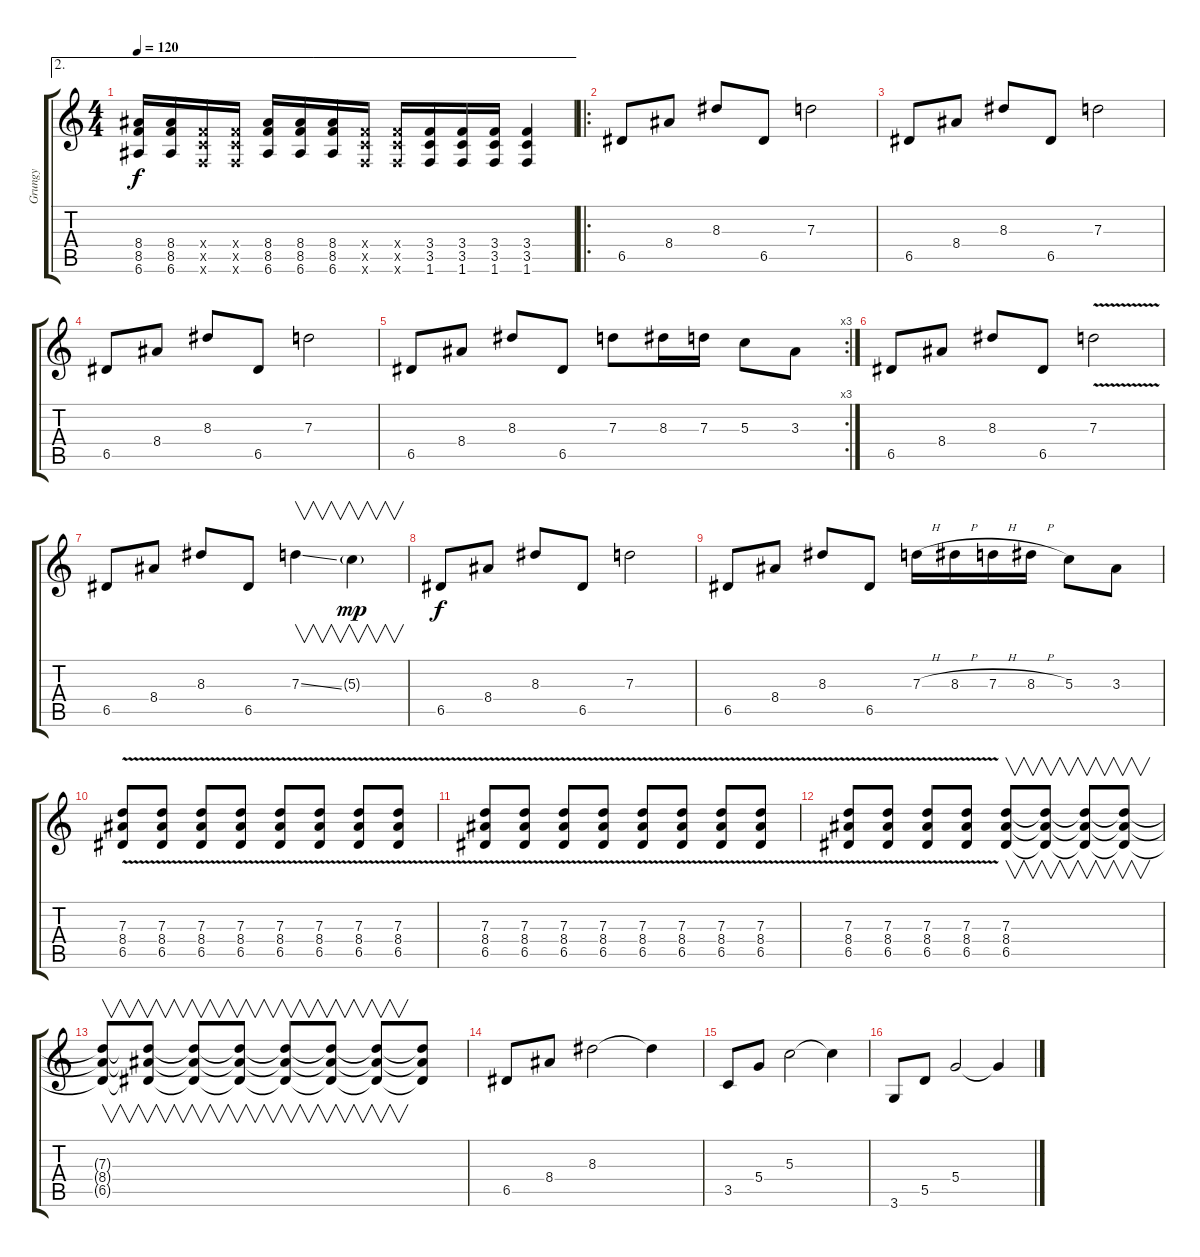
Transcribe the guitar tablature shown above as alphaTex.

\track ("Grungy" "Grungy") {instrument distortionguitar}
\staff {score tabs}
\tuning (E4 B3 G3 D3 A2 E2) {hide}
\ae 2
\ts (4 4)
\tempo 120
\clef g2
\ks c
(8.4 8.5 6.6).16{dy f} (8.4 8.5 6.6).16 (3.4{x} 3.5{x} 1.6{x}).16 (3.4{x} 3.5{x} 1.6{x}).16 (8.4 8.5 6.6).16 (8.4 8.5 6.6).16 (8.4 8.5 6.6).16 (3.4{x} 3.5{x} 1.6{x}).16 (3.4{x} 3.5{x} 1.6{x}).16 (3.4 3.5 1.6).16 (3.4 3.5 1.6).16 (3.4 3.5 1.6).16 (3.4 3.5 1.6).4 |
\ro
6.5.8 8.4.8 8.3.8 6.5.8 7.3.2 |
6.5.8 8.4.8 8.3.8 6.5.8 7.3.2 |
6.5.8 8.4.8 8.3.8 6.5.8 7.3.2 |
\rc 3
6.5.8 8.4.8 8.3.8 6.5.8 7.3.8 8.3.16 7.3.16 5.3.8 3.3.8 |
6.5.8 8.4.8 8.3.8 6.5.8 7.3{v}.2 |
6.5.8 8.4.8 8.3.8 6.5.8 7.3{ss}.4{v} 5.3{g}.4{v dy mp} |
6.5.8{dy f} 8.4.8 8.3.8 6.5.8 7.3.2 |
6.5.8 8.4.8 8.3.8 6.5.8 7.3{h}.16 8.3{h}.16 7.3{h}.16 8.3{h}.16 5.3.8 3.3.8 |
(7.3 8.4 6.5{v}).8{volume 0} (7.3 8.4 6.5{v}).8 (7.3 8.4 6.5{v}).8 (7.3 8.4 6.5{v}).8 (7.3 8.4 6.5{v}).8 (7.3 8.4 6.5{v}).8 (7.3 8.4 6.5{v}).8 (7.3 8.4 6.5{v}).8 |
(7.3 8.4 6.5{v}).8 (7.3 8.4 6.5{v}).8 (7.3 8.4 6.5{v}).8 (7.3 8.4 6.5{v}).8 (7.3 8.4 6.5{v}).8 (7.3 8.4 6.5{v}).8 (7.3 8.4 6.5{v}).8 (7.3 8.4 6.5{v}).8 |
(7.3 8.4 6.5{v}).8 (7.3 8.4 6.5{v}).8 (7.3 8.4 6.5{v}).8 (7.3 8.4 6.5{v}).8 (7.3 8.4 6.5).8{v} (7.3{t} 8.4{t} 6.5{t}).8{v} (7.3{t} 8.4{t} 6.5{t}).8{v} (7.3{t} 8.4{t} 6.5{t}).8{v} |
(7.3{t} 8.4{t} 6.5{t}).8{v} (7.3{t} 8.4{t} 6.5{t}).8{v} (7.3{t} 8.4{t} 6.5{t}).8{v} (7.3{t} 8.4{t} 6.5{t}).8{v} (7.3{t} 8.4{t} 6.5{t}).8{v} (7.3{t} 8.4{t} 6.5{t}).8{v} (7.3{t} 8.4{t} 6.5{t}).8{v} (7.3{t} 8.4{t} 6.5{t}).8 |
6.5.8{volume 12} 8.4.8 8.3.2 8.3{t}.4 |
3.5.8 5.4.8 5.3.2 5.3{t}.4 |
3.6.8 5.5.8 5.4.2 5.4{t}.4
